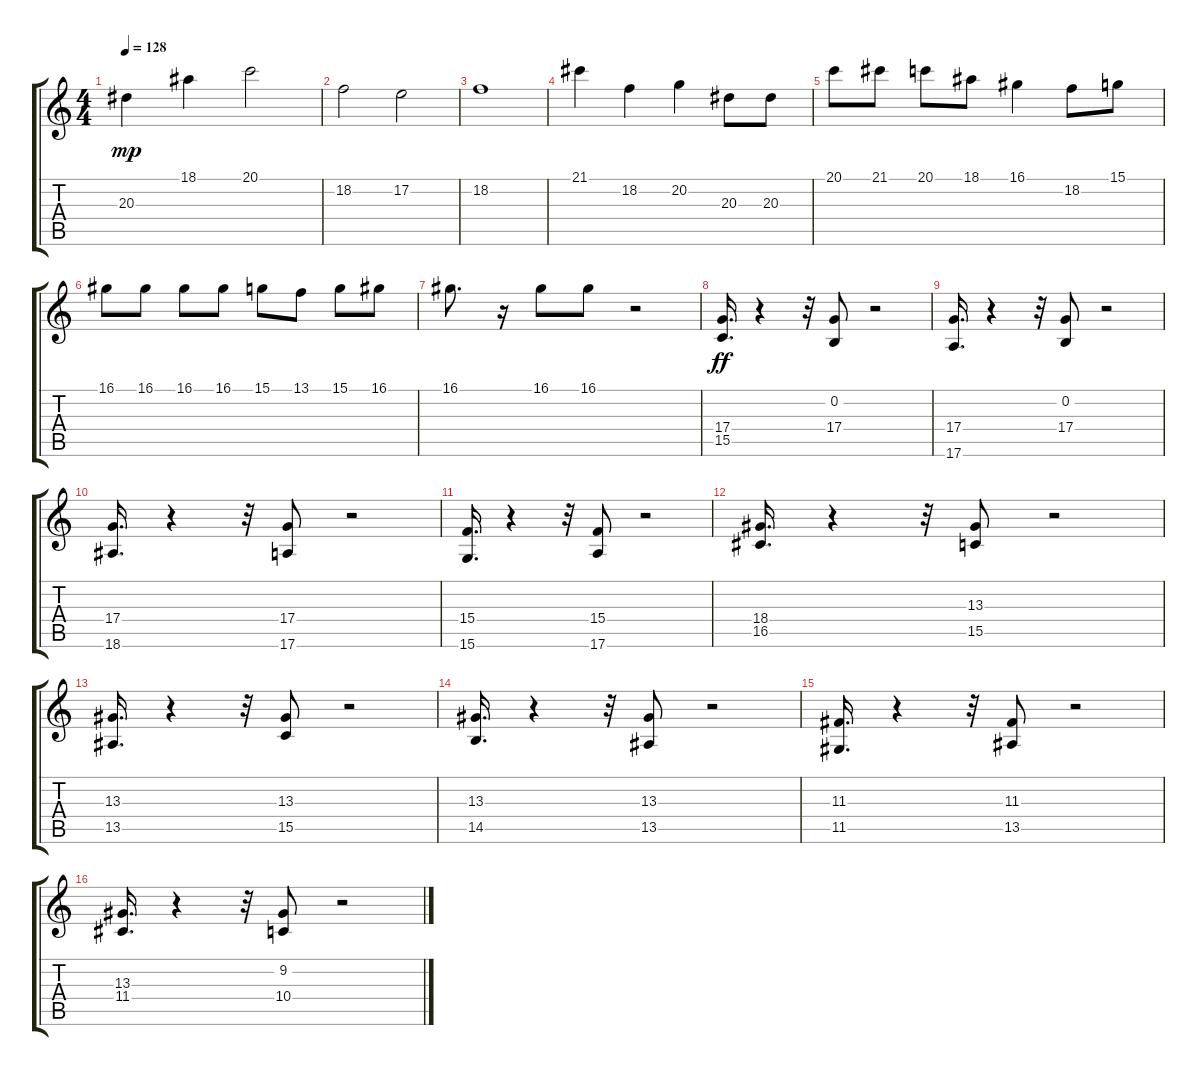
\track "" {instrument synthstrings1}
\staff {score tabs}
\tuning (E4 B3 G3 D3 A2 E2) {hide}
\ts (4 4)
\tempo 128
\clef g2
\ks c
20.3.4{dy mp} 18.1.4 20.1.2 |
18.2.2 17.2.2 |
18.2.1 |
21.1.4 18.2.4 20.2.4 20.3.8 20.3.8 |
20.1.8 21.1.8 20.1.8 18.1.8 16.1.4 18.2.8 15.1.8 |
16.1.8 16.1.8 16.1.8 16.1.8 15.1.8 13.1.8 15.1.8 16.1.8 |
16.1.8{d} r.16 16.1.8 16.1.8 r.2 |
(17.4 15.5).16{d dy ff instrument synthstrings1} r.4 r.32 (0.2 17.4).8 r.2 |
(17.4 17.6).16{d} r.4 r.32 (0.2 17.4).8 r.2 |
(17.4 18.6).16{d} r.4 r.32 (17.4 17.6).8 r.2 |
(15.4 15.6).16{d} r.4 r.32 (15.4 17.6).8 r.2 |
(18.4 16.5).16{d} r.4 r.32 (13.3 15.5).8 r.2 |
(13.3 13.5).16{d} r.4 r.32 (13.3 15.5).8 r.2 |
(13.3 14.5).16{d} r.4 r.32 (13.3 13.5).8 r.2 |
(11.3 11.5).16{d} r.4 r.32 (11.3 13.5).8 r.2 |
(13.3 11.4).16{d} r.4 r.32 (9.2 10.4).8 r.2
